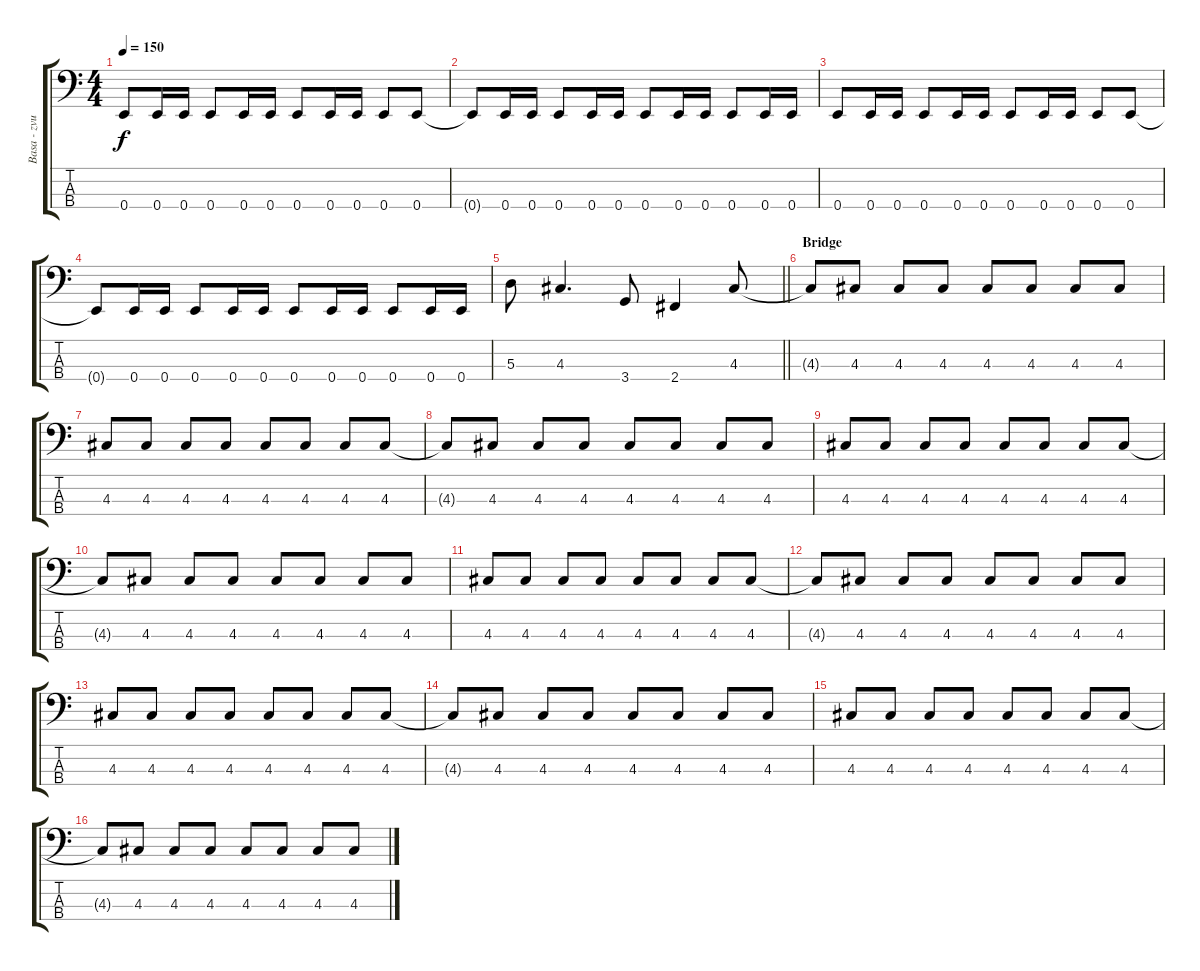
\track ("Basa - zvuk" "Basa - zvu") {instrument slapbass1}
\staff {score tabs}
\tuning (G2 D2 A1 E1) {hide}
\ts (4 4)
\tempo 150
\clef f4
\ks c
0.4.8{dy f} 0.4.16 0.4.16 0.4.8 0.4.16 0.4.16 0.4.8 0.4.16 0.4.16 0.4.8 0.4.8 |
0.4{t}.8 0.4.16 0.4.16 0.4.8 0.4.16 0.4.16 0.4.8 0.4.16 0.4.16 0.4.8 0.4.16 0.4.16 |
0.4.8 0.4.16 0.4.16 0.4.8 0.4.16 0.4.16 0.4.8 0.4.16 0.4.16 0.4.8 0.4.8 |
0.4{t}.8 0.4.16 0.4.16 0.4.8 0.4.16 0.4.16 0.4.8 0.4.16 0.4.16 0.4.8 0.4.16 0.4.16 |
\barLineRight lightlight
5.3.8 4.3.4{d} 3.4.8 2.4.4 4.3.8 |
\section ("" "Bridge")
4.3{t}.8 4.3.8 4.3.8 4.3.8 4.3.8 4.3.8 4.3.8 4.3.8 |
4.3.8 4.3.8 4.3.8 4.3.8 4.3.8 4.3.8 4.3.8 4.3.8 |
4.3{t}.8 4.3.8 4.3.8 4.3.8 4.3.8 4.3.8 4.3.8 4.3.8 |
4.3.8 4.3.8 4.3.8 4.3.8 4.3.8 4.3.8 4.3.8 4.3.8 |
4.3{t}.8 4.3.8 4.3.8 4.3.8 4.3.8 4.3.8 4.3.8 4.3.8 |
4.3.8 4.3.8 4.3.8 4.3.8 4.3.8 4.3.8 4.3.8 4.3.8 |
4.3{t}.8 4.3.8 4.3.8 4.3.8 4.3.8 4.3.8 4.3.8 4.3.8 |
4.3.8 4.3.8 4.3.8 4.3.8 4.3.8 4.3.8 4.3.8 4.3.8 |
4.3{t}.8 4.3.8 4.3.8 4.3.8 4.3.8 4.3.8 4.3.8 4.3.8 |
4.3.8 4.3.8 4.3.8 4.3.8 4.3.8 4.3.8 4.3.8 4.3.8 |
4.3{t}.8 4.3.8 4.3.8 4.3.8 4.3.8 4.3.8 4.3.8 4.3.8
